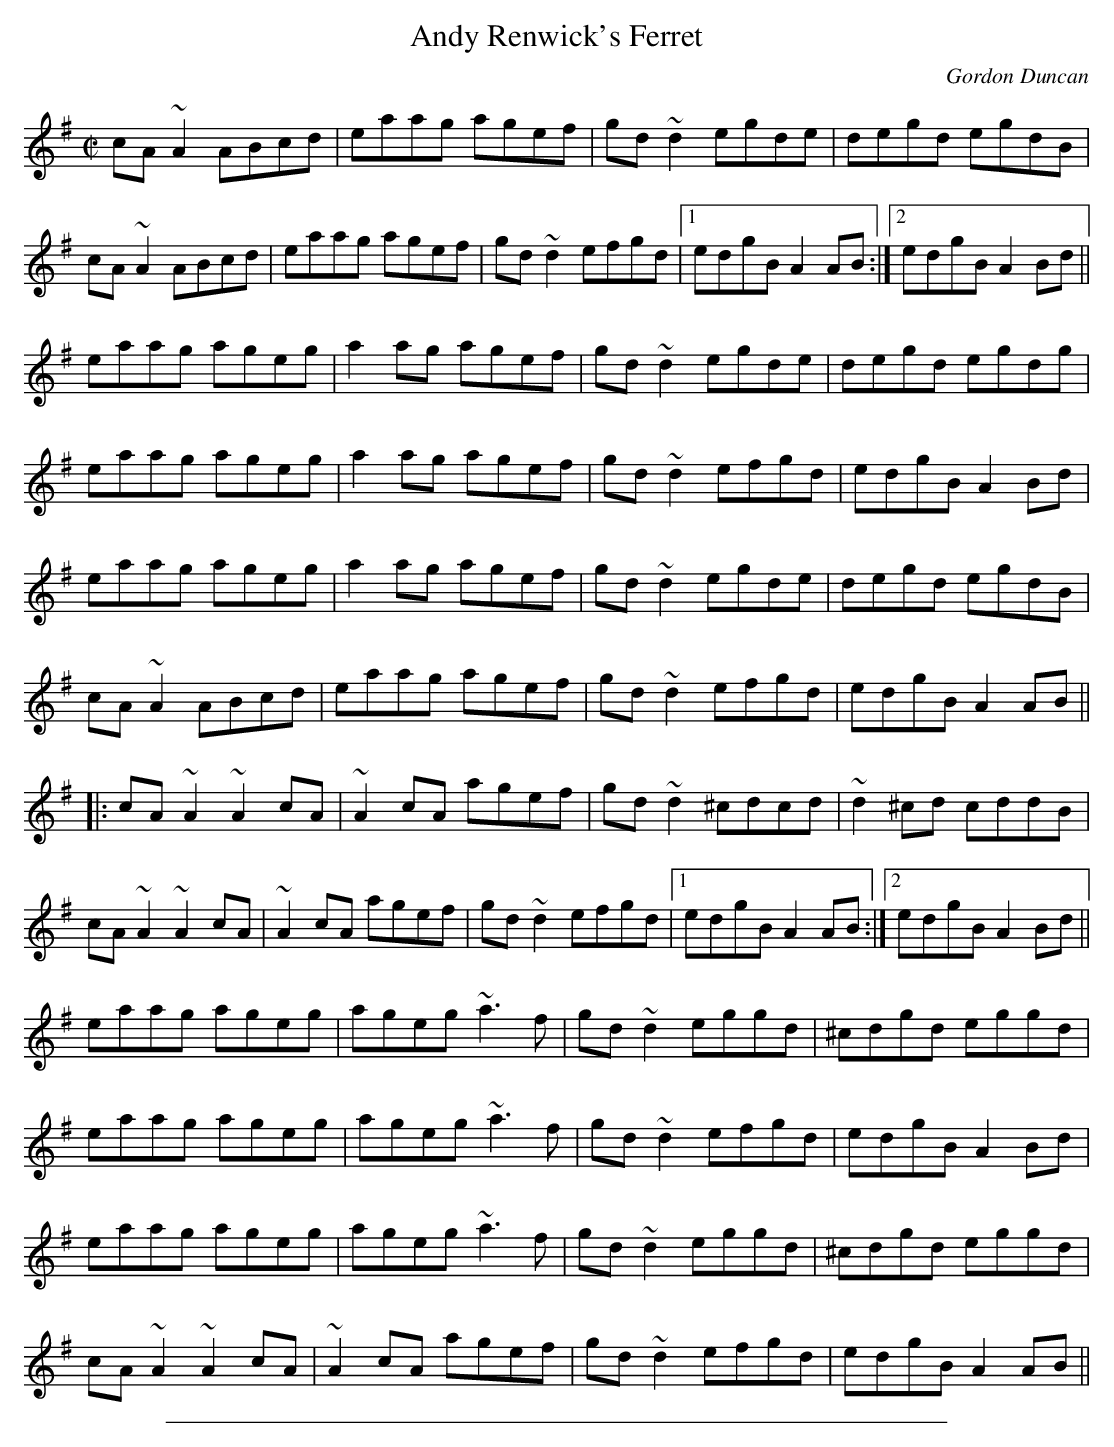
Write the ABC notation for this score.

X:1
T: Andy Renwick's Ferret
C:Gordon Duncan
M:C|
K:Ador
cA~A2 ABcd|eaag agef|gd~d2 egde|degd egdB|
cA~A2 ABcd|eaag agef|gd~d2 efgd|1 edgB A2AB:|2 edgB A2Bd||
eaag ageg|a2ag agef|gd~d2 egde|degd egdg|
eaag ageg|a2ag agef|gd~d2 efgd|edgB A2Bd|
eaag ageg|a2ag agef|gd~d2 egde|degd egdB|
cA~A2 ABcd|eaag agef|gd~d2 efgd|edgB A2AB||
|:cA~A2 ~A2cA|~A2cA agef|gd~d2 ^cdcd|~d2^cd cddB|
cA~A2 ~A2cA|~A2cA agef|gd~d2 efgd|1 edgB A2AB:|2 edgB A2Bd||
eaag ageg|ageg ~a3f|gd~d2 eggd|^cdgd eggd|
eaag ageg|ageg ~a3f|gd~d2 efgd|edgB A2Bd|
eaag ageg|ageg ~a3f|gd~d2 eggd|^cdgd eggd|
cA~A2 ~A2cA|~A2cA agef|gd~d2 efgd|edgB A2AB||
